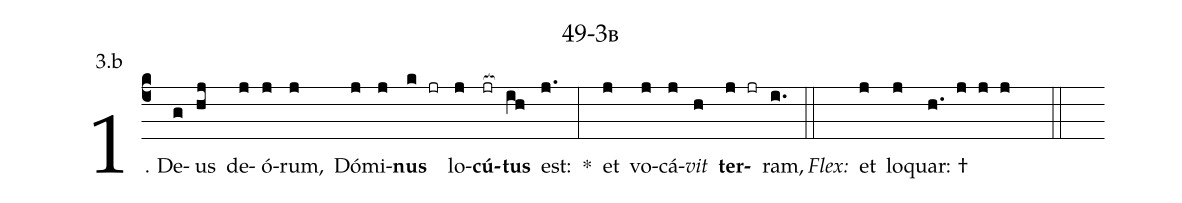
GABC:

name: 49-3b;
annotation: 3.b;
%%
(c4)1. De(g)us(hj) de(j)ó(j)rum,(j) Dó(j)mi(j)<b>nus</b>(k jr) lo(j)<b>cú</b>(jr[ocb:1{])<b>tus</b>(ih[ocb:0}]) est:(j.) *(:) et(j) vo(j)cá(j)<i>vit</i>(h) <b>ter</b>(j jr)ram,(i.) (::)
<i>Flex:</i>()  et(j) lo(j)quar: †(h. j j j  ::)
